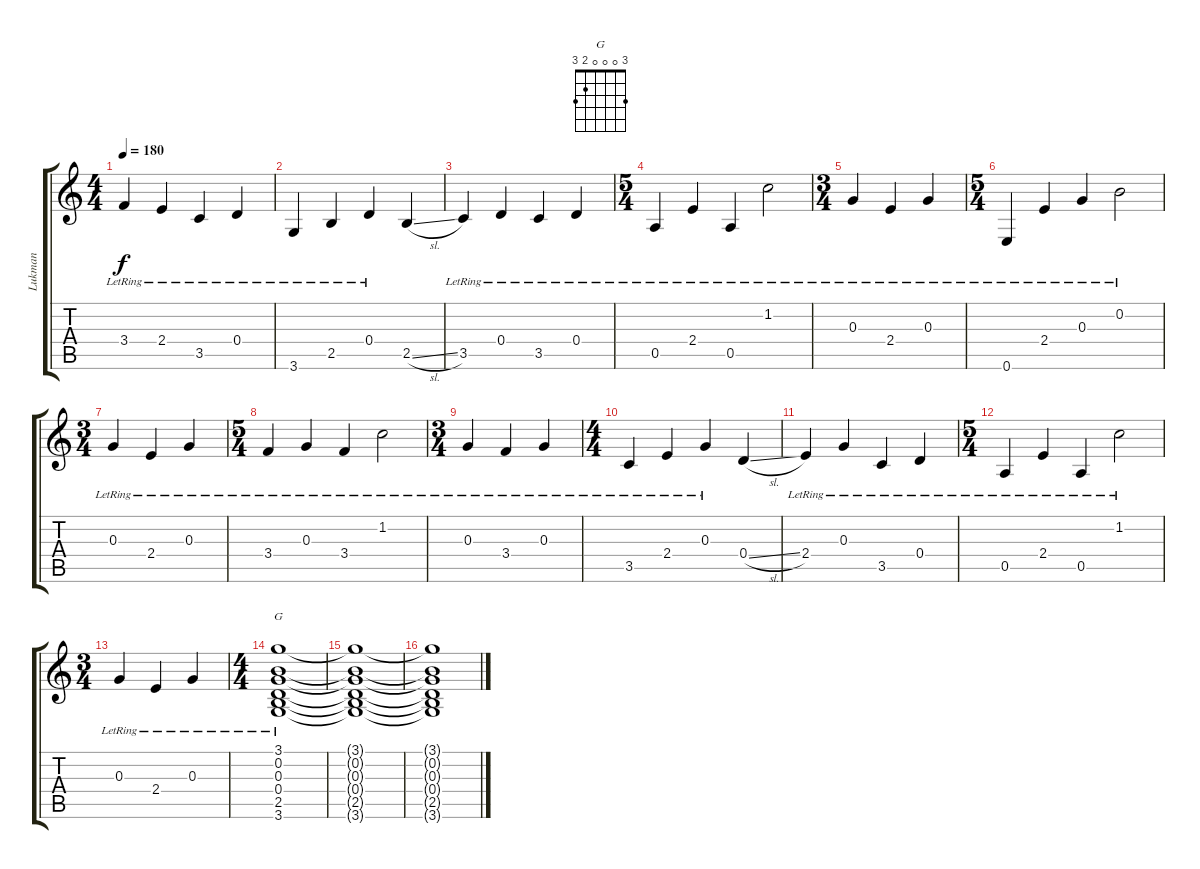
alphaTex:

\track ("Lukman" "Lukman") {instrument electricguitarjazz}
\staff {score tabs}
\tuning (E4 B3 G3 D3 A2 E2) {hide}
\chord ("G" 3 0 0 0 2 3)
\ts (4 4)
\tempo 180
\clef g2
\ks c
3.4{lr}.4{dy f} 2.4{lr}.4 3.5{lr}.4 0.4{lr}.4 |
3.6{lr}.4 2.5{lr}.4 0.4{lr}.4 2.5{sl}.4 |
3.5{lr}.4 0.4{lr}.4 3.5{lr}.4 0.4{lr}.4 |
\ts (5 4)
0.5{lr}.4 2.4{lr}.4 0.5{lr}.4 1.2{lr}.2 |
\ts (3 4)
0.3{lr}.4 2.4{lr}.4 0.3{lr}.4 |
\ts (5 4)
0.6{lr}.4 2.4{lr}.4 0.3{lr}.4 0.2{lr}.2 |
\ts (3 4)
0.3{lr}.4 2.4{lr}.4 0.3{lr}.4 |
\ts (5 4)
3.4{lr}.4 0.3{lr}.4 3.4{lr}.4 1.2{lr}.2 |
\ts (3 4)
0.3{lr}.4 3.4{lr}.4 0.3{lr}.4 |
\ts (4 4)
3.5{lr}.4 2.4{lr}.4 0.3{lr}.4 0.4{sl}.4 |
2.4{lr}.4 0.3{lr}.4 3.5{lr}.4 0.4{lr}.4 |
\ts (5 4)
0.5{lr}.4 2.4{lr}.4 0.5{lr}.4 1.2{lr}.2 |
\ts (3 4)
0.3{lr}.4 2.4{lr}.4 0.3{lr}.4 |
\ts (4 4)
(3.1{lr} 0.2{lr} 0.3{lr} 0.4{lr} 2.5{lr} 3.6{lr}).1{ch "G"} |
(3.1{t} 0.2{t} 0.3{t} 0.4{t} 2.5{t} 3.6{t}).1 |
(3.1{t} 0.2{t} 0.3{t} 0.4{t} 2.5{t} 3.6{t}).1
